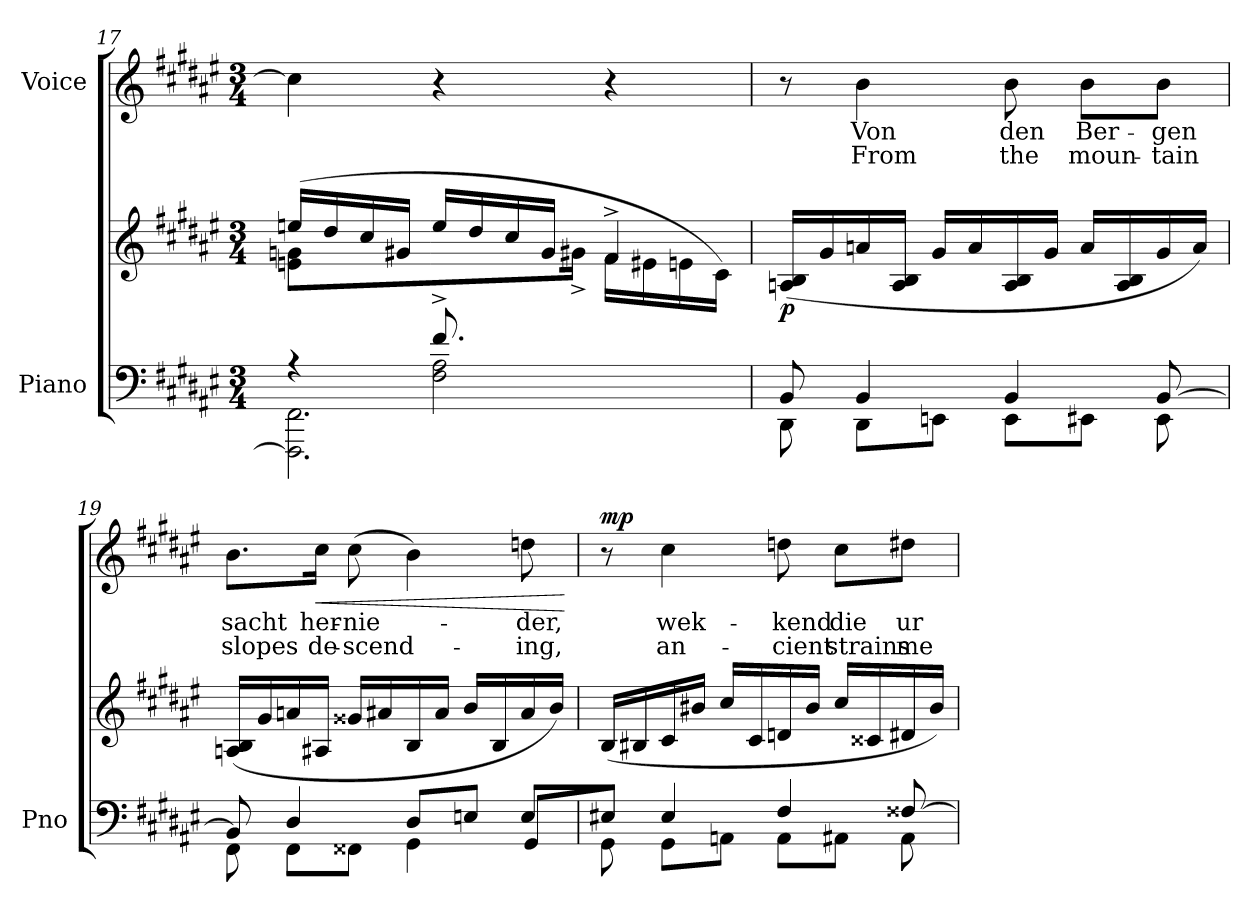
**kern	**kern	**dynam	**kern	**text	**text	**dynam
*part2	*part2	*part2	*part1	*part1	*part1	*part1
*staff3	*staff2	*staff2/3	*staff1	*staff1	*staff1	*staff1
*I"Piano	*	*	*I"Voice	*	*	*
*I'Pno	*	*	*	*	*	*
*clefF4	*clefG2	*	*clefG2	*	*	*
*k[f#c#g#d#a#e#]	*k[f#c#g#d#a#e#]	*	*k[f#c#g#d#a#e#]	*	*	*
*M3/4	*M3/4	*	*M3/4	*	*	*
=17	=17	=17	=17	=17	=17	=17
*^	*^	*	*	*	*	*
*	*^	*	*	*	*	*	*	*
4ryy	4r	2.FFF#\] 2.FF#\	(>16een/LL	4en\ 4gn\	.	4cc#\]	.	.	.
.	.	.	16dd#/	.	.	.	.	.	.
.	.	.	16cc#/	.	.	.	.	.	.
.	.	.	16g#X/JJ	.	.	.	.	.	.
8.f#:^/L	2F#\ 2A#\	.	16ee/LL	8.ryy	.	4r	.	.	.
.	.	.	16dd#/	.	.	.	.	.	.
.	.	.	16cc#/	.	.	.	.	.	.
4ryy	.	.	16g#/JJ	16g#X^\Jk	.	.	.	.	.
.	.	.	4f#^/	16f#\LL	.	4r	.	.	.
.	.	.	.	16e#X\	.	.	.	.	.
.	.	.	.	16en\	.	.	.	.	.
16ryy	.	.	.	16c#\JJ)	.	.	.	.	.
*	*v	*v	*	*	*	*	*	*	*
=18	=18	=18	=18	=18	=18	=18	=18	=18
!	!	!	!	!LO:DY:b	!	!	!	!
*	*	*v	*v	*	*	*	*	*
8BB/	8DD#\	(>16An/ 16B/LL	p	8r	.	.	.
.	.	16g#/	.	.	.	.	.
!	!	!	!	!	!LO:LY:b	!LO:LY:b	!
4BB/	8DD#\L	16an/	.	4b\	Von	From	.
.	.	16A/ 16B/JJ	.	.	.	.	.
.	8EEn\J	16g#/LL	.	.	.	.	.
.	.	16a/	.	.	.	.	.
!	!	!	!	!	!LO:LY:b	!LO:LY:b	!
4BB/	8EE\L	16A/ 16B/	.	8b\	den	the	.
.	.	16g#/JJ	.	.	.	.	.
!	!	!	!	!	!LO:LY:b	!LO:LY:b	!
.	8EE#X\J	16a/LL	.	8b\L	Ber-	moun-	.
.	.	16A/ 16B/	.	.	.	.	.
!	!	!	!	!	!LO:LY:b	!LO:LY:b	!
[8BB/	8EE#\	16g#/	.	8b\J	-gen	-tain	.
.	.	16a/JJ)	.	.	.	.	.
!!LO:LB:g=z
=19	=19	=19	=19	=19	=19	=19	=19
!	!	!	!	!	!LO:LY:b	!LO:LY:b	!
8BB/]	8FF#\	(>16An/ 16B/LL	.	8.b\L	sacht	slopes	.
.	.	16g#/	.	.	.	.	.
4D#/	8FF#\L	16an/	.	.	.	.	.
!	!	!	!	!	!LO:LY:b	!LO:LY:b	!LO:HP:b
.	.	16A#X/JJ	.	16cc#\Jk	her-	de-	<
!	!	!	!	!	!LO:LY:b	!LO:LY:b	!
.	8FF##X\J	16g##X/LL	.	(>8cc#\	-nie-	-scend-	.
.	.	16a#X/	.	.	.	.	.
8D#/L	4GG#\	16B/	.	4b\)	.	.	.
.	.	16a#/JJ	.	.	.	.	.
8En/J	.	16b/LL	.	.	.	.	.
.	.	16B/	.	.	.	.	.
!	!	!	!	!	!LO:LY:b	!LO:LY:b	!
8E/L	8GG#\L	16a#/	.	8ddn\	-der,	-ing,	.
.	.	16b/JJ)	.	.	.	.	.
*v	*v	*	*	*	*	*	*
.	.	.	.	.	.	[
=20	=20	=20	=20	=20	=20	=20
*^	*	*	*	*	*	*
!	!	!	!	!	!	!	!LO:DY:a
8E#X/J	8GG#\J	(>16B/LL	.	8r	.	.	mp
.	.	16B#X/	.	.	.	.	.
!	!	!	!	!	!LO:LY:b	!LO:LY:b	!
4E#/	8GG#\L	16c#/	.	4cc#\	wek-	an-	.
.	.	16b#X/JJ	.	.	.	.	.
.	8AAn\J	16cc#/LL	.	.	.	.	.
.	.	16c#/	.	.	.	.	.
!	!	!	!	!	!LO:LY:b	!LO:LY:b	!
4F#/	8AA\L	16dn/	.	8ddn\	-kend	-cient	.
.	.	16b#/JJ	.	.	.	.	.
!	!	!	!	!	!LO:LY:b	!LO:LY:b	!
.	8AA#X\J	16cc#/LL	.	8cc#\L	die	strains	.
.	.	16c##X/	.	.	.	.	.
!	!	!	!	!	!LO:LY:b	!LO:LY:b	!
[8F##X/L	8AA#\L	16d#X/	.	8dd#X\J	ur-	me-	.
.	.	16b#/JJ)	.	.	.	.	.
*v	*v	*	*	*	*	*	*
=	=	=	=	=	=	=
*-	*-	*-	*-	*-	*-	*-
